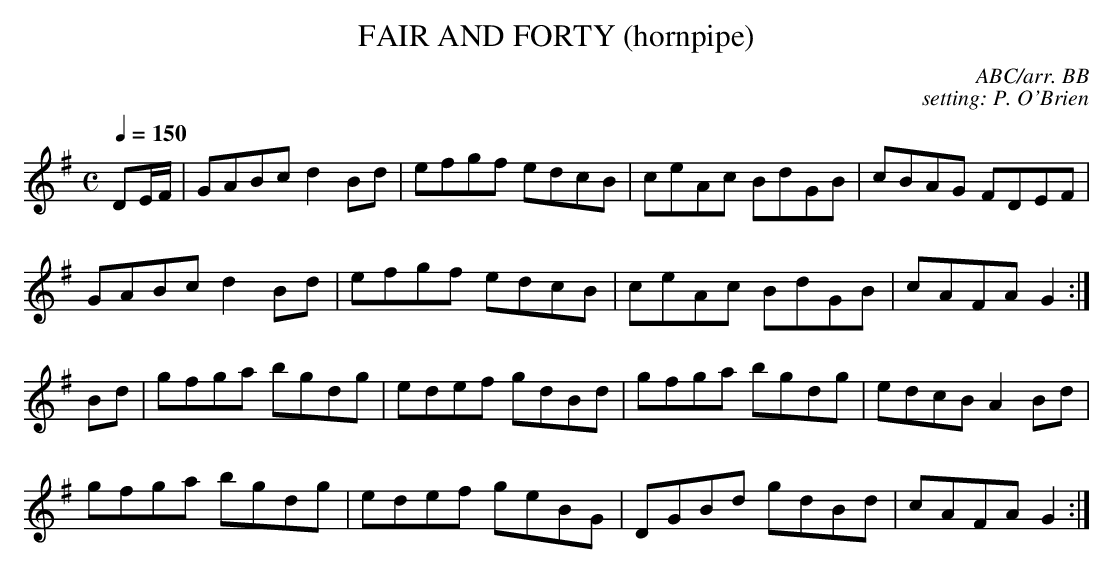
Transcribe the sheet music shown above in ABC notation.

X:1
T:FAIR AND FORTY (hornpipe)
C:ABC/arr. BB
C:setting: P. O'Brien
L:1/8
M:C
Q:1/4=150
K:G
DE/F/|GABc d2Bd|efgf edcB|ceAc BdGB|cBAG FDEF|
GABc d2Bd|efgf edcB|ceAc BdGB|cAFA G2:|
Bd|gfga bgdg|edef gdBd|gfga bgdg|edcB A2 Bd|
gfga bgdg|edef geBG|DGBd gdBd|cAFA G2:|
